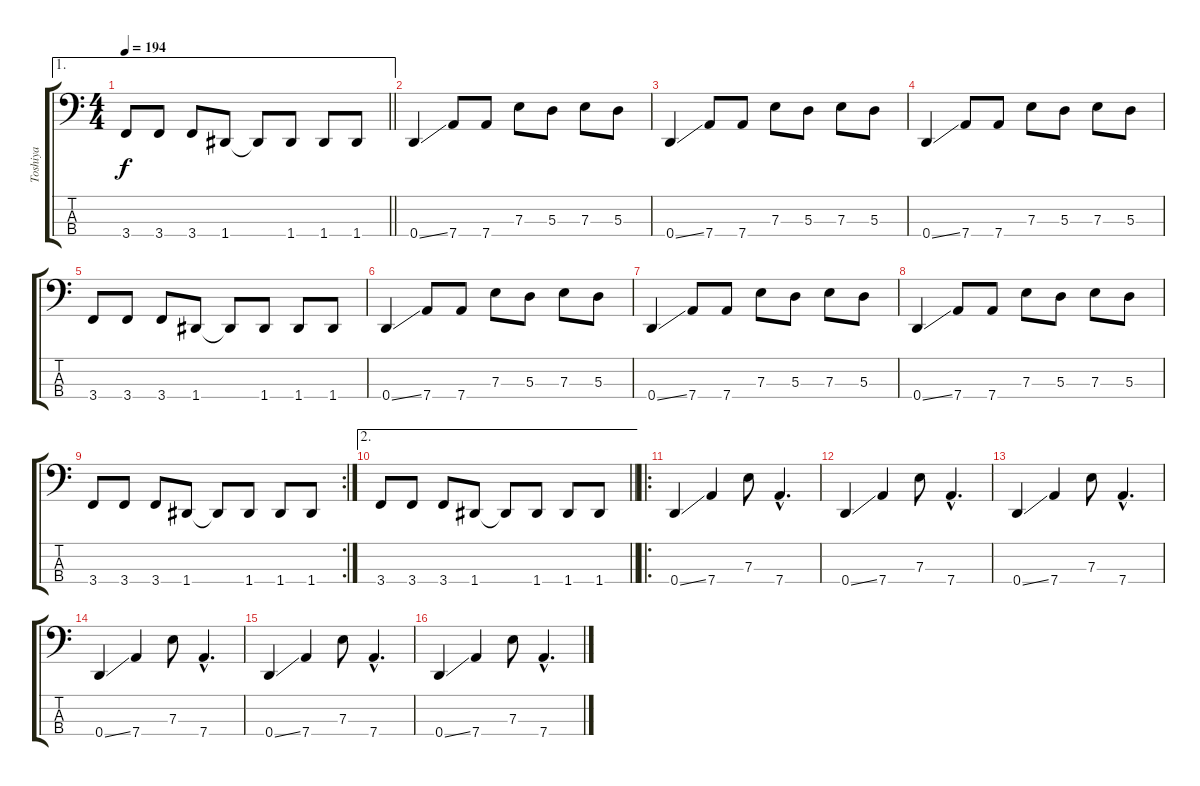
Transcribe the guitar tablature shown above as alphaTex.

\track ("Toshiya" "Toshiya") {instrument electricbasspick}
\staff {score tabs}
\tuning (G2 D2 A1 D1) {hide}
\ae 1
\ts (4 4)
\tempo 194
\clef f4
\barLineRight lightlight
\ks c
3.4.8{dy f} 3.4.8 3.4.8 1.4.8 1.4{t}.8 1.4.8 1.4.8 1.4.8 |
0.4{ss}.4 7.4.8 7.4.8 7.3.8 5.3.8 7.3.8 5.3.8 |
0.4{ss}.4 7.4.8 7.4.8 7.3.8 5.3.8 7.3.8 5.3.8 |
0.4{ss}.4 7.4.8 7.4.8 7.3.8 5.3.8 7.3.8 5.3.8 |
3.4.8 3.4.8 3.4.8 1.4.8 1.4{t}.8 1.4.8 1.4.8 1.4.8 |
0.4{ss}.4 7.4.8 7.4.8 7.3.8 5.3.8 7.3.8 5.3.8 |
0.4{ss}.4 7.4.8 7.4.8 7.3.8 5.3.8 7.3.8 5.3.8 |
0.4{ss}.4 7.4.8 7.4.8 7.3.8 5.3.8 7.3.8 5.3.8 |
\rc 2
3.4.8 3.4.8 3.4.8 1.4.8 1.4{t}.8 1.4.8 1.4.8 1.4.8 |
\ae 2
\barLineRight lightlight
3.4.8 3.4.8 3.4.8 1.4.8 1.4{t}.8 1.4.8 1.4.8 1.4.8 |
\ro
0.4{ss}.4 7.4.4 7.3.8 7.4{hac}.4{d} |
0.4{ss}.4 7.4.4 7.3.8 7.4{hac}.4{d} |
0.4{ss}.4 7.4.4 7.3.8 7.4{hac}.4{d} |
0.4{ss}.4 7.4.4 7.3.8 7.4{hac}.4{d} |
0.4{ss}.4 7.4.4 7.3.8 7.4{hac}.4{d} |
0.4{ss}.4 7.4.4 7.3.8 7.4{hac}.4{d}
